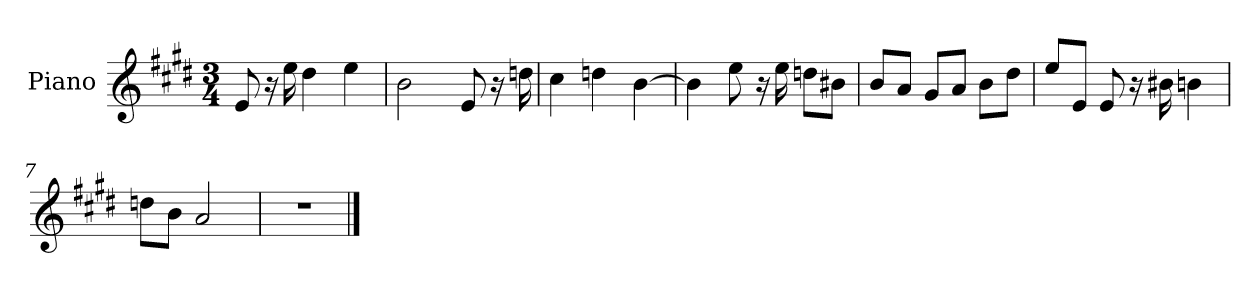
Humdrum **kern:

**kern
*part1
*staff1
*I"Piano
*I'P-no
*clefG2
*k[f#c#g#d#]
*M3/4
*MM91
=1
8e/
16r
16ee\
4dd#\
4ee\
=2
2b\
8e/
16r
16ddn\
=3
4cc#\
4ddn\
[4b\
=4
4b\]
8ee\
16r
16ee\
8ddn\L
8b#X\J
=5
8b/L
8a/J
8g#/L
8a/J
8b\L
8dd#\J
=6
8ee/L
8e/J
8e/
16r
16b#X\
4bn\
!!LO:LB:g=z
=7
8ddn\L
8b\J
2a/
=8
2.r
==
*-
